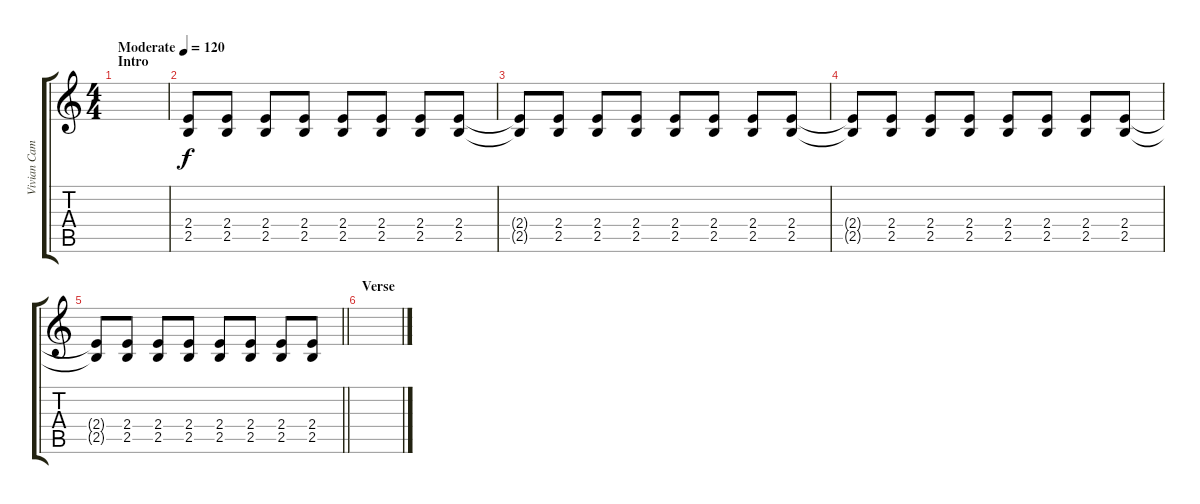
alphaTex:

\track ("Vivian Campell" "Vivian Cam") {instrument overdrivenguitar}
\staff {score tabs}
\tuning (E4 B3 G3 D3 A2 E2) {hide}
\ts (4 4)
\section ("" "Intro")
\tempo (120 "Moderate")
\clef g2
\ks c
|
(2.4 2.5).8 (2.4 2.5).8 (2.4 2.5).8 (2.4 2.5).8 (2.4 2.5).8 (2.4 2.5).8 (2.4 2.5).8 (2.4 2.5).8 |
(2.4{t} 2.5{t}).8 (2.4 2.5).8 (2.4 2.5).8 (2.4 2.5).8 (2.4 2.5).8 (2.4 2.5).8 (2.4 2.5).8 (2.4 2.5).8 |
(2.4{t} 2.5{t}).8 (2.4 2.5).8 (2.4 2.5).8 (2.4 2.5).8 (2.4 2.5).8 (2.4 2.5).8 (2.4 2.5).8 (2.4 2.5).8 |
\barLineRight lightlight
(2.4{t} 2.5{t}).8 (2.4 2.5).8 (2.4 2.5).8 (2.4 2.5).8 (2.4 2.5).8 (2.4 2.5).8 (2.4 2.5).8 (2.4 2.5).8 |
\section ("" "Verse")
